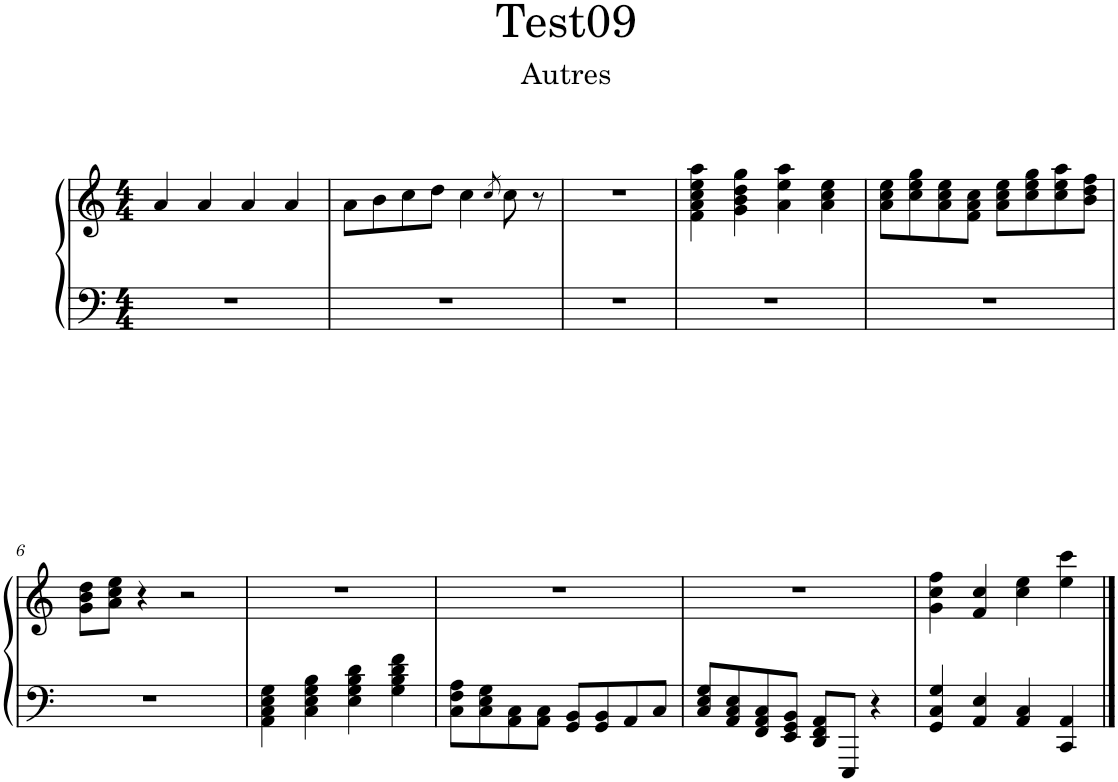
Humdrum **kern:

**kern	**kern
*part1	*part1
*staff2	*staff1
*I"Piano	*
*I'Pia.	*
*clefF4	*clefG2
*k[]	*k[]
*M4/4	*M4/4
=1	=1
1r	4a/
.	4a/
.	4a/
.	4a/
=2	=2
1r	8a\L
.	8b\
.	8cc\
.	8dd\J
.	4cc\
.	8qcc/
.	8cc\
.	8r
=3	=3
1r	1r
=4	=4
1r	4f\ 4a\ 4cc\ 4ee\ 4aa\
.	4g\ 4b\ 4dd\ 4gg\
.	4a\ 4ee\ 4aa\
.	4a\ 4cc\ 4ee\
=5	=5
1r	8a\ 8cc\ 8ee\L
.	8cc\ 8ee\ 8gg\
.	8a\ 8cc\ 8ee\
.	8f\ 8a\ 8cc\J
.	8a\ 8cc\ 8ee\L
.	8cc\ 8ee\ 8gg\
.	8cc\ 8ee\ 8aa\
.	8b\ 8dd\ 8ff\J
!!LO:LB:g=z
=6	=6
1r	8g\ 8b\ 8dd\L
.	8a\ 8cc\ 8ee\J
.	4r
.	2r
=7	=7
4AA\ 4C\ 4E\ 4G\	1r
4C\ 4E\ 4G\ 4B\	.
4E\ 4G\ 4B\ 4d\	.
4G\ 4B\ 4d\ 4f\	.
=8	=8
8C\ 8F\ 8A\L	1r
8C\ 8E\ 8G\	.
8AA\ 8C\	.
8AA\ 8C\J	.
8GG/ 8BB/L	.
8GG/ 8BB/	.
8AA/	.
8C/J	.
=9	=9
8C/ 8E/ 8G/L	1r
8AA/ 8C/ 8E/	.
8FF/ 8AA/ 8C/	.
8EE/ 8GG/ 8BB/J	.
8DD/ 8FF/ 8AA/L	.
8EEE/J	.
4r	.
=10	=10
4GG/ 4C/ 4G/	4g\ 4cc\ 4ff\
4AA/ 4E/	4f/ 4cc/
4AA/ 4C/	4cc\ 4ee\
4CC/ 4AA/	4ee\ 4ccc\
==	==
*-	*-
